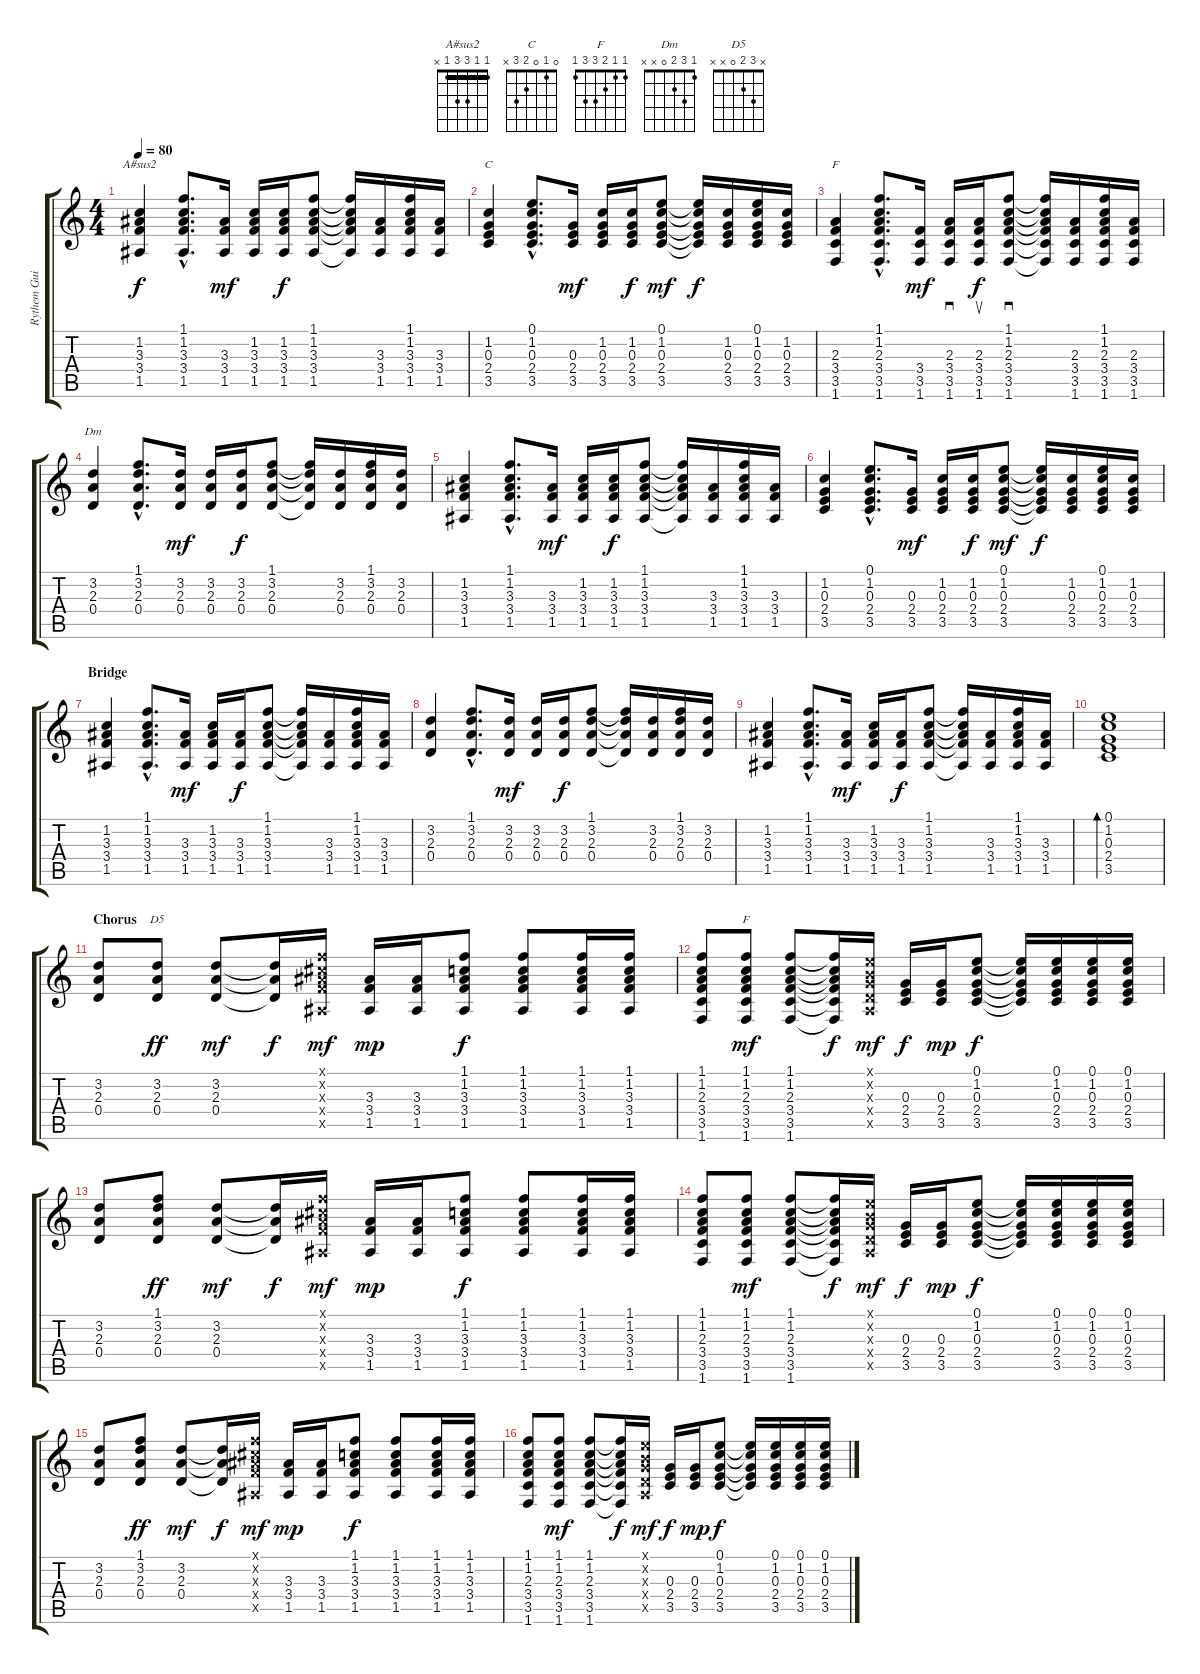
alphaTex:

\track ("Rythem Guitar" "Rythem Gui") {instrument acousticguitarsteel}
\staff {score tabs}
\tuning (E4 B3 G3 D3 A2 E2) {hide}
\chord ("A#sus2" 1 1 3 3 1 x) {barre 1}
\chord ("C" 0 1 0 2 3 x)
\chord ("F" 1 1 2 3 0 1) {barre 1}
\chord ("Dm" 1 3 2 0 x x)
\chord ("D5" x 3 2 0 x x)
\chord ("F" 1 1 2 3 3 1)
\ts (4 4)
\tempo 80
\clef g2
\ks c
(1.2 3.3 3.4 1.5).4{ch "A#sus2" dy f} (1.1{hac} 1.2{hac} 3.3{hac} 3.4{hac} 1.5{hac}).8{d} (3.3 3.4 1.5).16{dy mf} (1.2 3.3 3.4 1.5).16 (1.2 3.3 3.4 1.5).16{dy f} (1.1 1.2 3.3 3.4 1.5).8 (1.1{t} 1.2{t} 3.3{t} 3.4{t} 1.5{t}).16 (3.3 3.4 1.5).16 (1.1 1.2 3.3 3.4 1.5).16 (3.3 3.4 1.5).16 |
(1.2 0.3 2.4 3.5).4{ch "C"} (0.1{hac} 1.2{hac} 0.3{hac} 2.4{hac} 3.5{hac}).8{d} (0.3 2.4 3.5).16{dy mf} (1.2 0.3 2.4 3.5).16 (1.2 0.3 2.4 3.5).16{dy f} (0.1 1.2 0.3 2.4 3.5).8{dy mf} (0.1{t} 1.2{t} 0.3{t} 2.4{t} 3.5{t}).16{dy f} (1.2 0.3 2.4 3.5).16 (0.1 1.2 0.3 2.4 3.5).16 (1.2 0.3 2.4 3.5).16 |
(2.3 3.4 3.5 1.6).4{ch "F"} (1.1{hac} 1.2{hac} 2.3{hac} 3.4{hac} 3.5{hac} 1.6{hac}).8{d} (3.4 3.5 1.6).16{dy mf} (2.3 3.4 3.5 1.6).16{sd} (2.3 3.4 3.5 1.6).16{su dy f} (1.1 1.2 2.3 3.4 3.5 1.6).8{sd} (1.1{t} 1.2{t} 2.3{t} 3.4{t} 3.5{t} 1.6{t}).16 (2.3 3.4 3.5 1.6).16 (1.1 1.2 2.3 3.4 3.5 1.6).16 (2.3 3.4 3.5 1.6).16 |
(3.2 2.3 0.4).4{ch "Dm"} (1.1{hac} 3.2{hac} 2.3{hac} 0.4{hac}).8{d} (3.2 2.3 0.4).16{dy mf} (3.2 2.3 0.4).16 (3.2 2.3 0.4).16{dy f} (1.1 3.2 2.3 0.4).8 (1.1{t} 3.2{t} 2.3{t} 0.4{t}).16 (3.2 2.3 0.4).16 (1.1 3.2 2.3 0.4).16 (3.2 2.3 0.4).16 |
(1.2 3.3 3.4 1.5).4 (1.1{hac} 1.2{hac} 3.3{hac} 3.4{hac} 1.5{hac}).8{d} (3.3 3.4 1.5).16{dy mf} (1.2 3.3 3.4 1.5).16 (1.2 3.3 3.4 1.5).16{dy f} (1.1 1.2 3.3 3.4 1.5).8 (1.1{t} 1.2{t} 3.3{t} 3.4{t} 1.5{t}).16 (3.3 3.4 1.5).16 (1.1 1.2 3.3 3.4 1.5).16 (3.3 3.4 1.5).16 |
(1.2 0.3 2.4 3.5).4 (0.1{hac} 1.2{hac} 0.3{hac} 2.4{hac} 3.5{hac}).8{d} (0.3 2.4 3.5).16{dy mf} (1.2 0.3 2.4 3.5).16 (1.2 0.3 2.4 3.5).16{dy f} (0.1 1.2 0.3 2.4 3.5).8{dy mf} (0.1{t} 1.2{t} 0.3{t} 2.4{t} 3.5{t}).16{dy f} (1.2 0.3 2.4 3.5).16 (0.1 1.2 0.3 2.4 3.5).16 (1.2 0.3 2.4 3.5).16 |
\section ("" "Bridge")
(1.2 3.3 3.4 1.5).4 (1.1{hac} 1.2{hac} 3.3{hac} 3.4{hac} 1.5{hac}).8{d} (3.3 3.4 1.5).16{dy mf} (1.2 3.3 3.4 1.5).16 (3.3 3.4 1.5).16{dy f} (1.1 1.2 3.3 3.4 1.5).8 (1.1{t} 1.2{t} 3.3{t} 3.4{t} 1.5{t}).16 (3.3 3.4 1.5).16 (1.1 1.2 3.3 3.4 1.5).16 (3.3 3.4 1.5).16 |
(3.2 2.3 0.4).4 (1.1{hac} 3.2{hac} 2.3{hac} 0.4{hac}).8{d} (3.2 2.3 0.4).16{dy mf} (3.2 2.3 0.4).16 (3.2 2.3 0.4).16{dy f} (1.1 3.2 2.3 0.4).8 (1.1{t} 3.2{t} 2.3{t} 0.4{t}).16 (3.2 2.3 0.4).16 (1.1 3.2 2.3 0.4).16 (3.2 2.3 0.4).16 |
(1.2 3.3 3.4 1.5).4 (1.1{hac} 1.2{hac} 3.3{hac} 3.4{hac} 1.5{hac}).8{d} (3.3 3.4 1.5).16{dy mf} (1.2 3.3 3.4 1.5).16 (3.3 3.4 1.5).16{dy f} (1.1 1.2 3.3 3.4 1.5).8 (1.1{t} 1.2{t} 3.3{t} 3.4{t} 1.5{t}).16 (3.3 3.4 1.5).16 (1.1 1.2 3.3 3.4 1.5).16 (3.3 3.4 1.5).16 |
(0.1 1.2 0.3 2.4 3.5).1{bd 30} |
\section ("" "Chorus")
(3.2 2.3 0.4).8 (3.2 2.3 0.4).8{ch "D5" dy ff} (3.2 2.3 0.4).8{dy mf} (3.2{t} 2.3{t} 0.4{t}).16{dy f} (1.1{x} 2.2{x} 3.3{x} 3.4{x} 1.5{x}).16{dy mf} (3.3 3.4 1.5).16{dy mp} (3.3 3.4 1.5).16 (1.1 1.2 3.3 3.4 1.5).8{dy f} (1.1 1.2 3.3 3.4 1.5).8 (1.1 1.2 3.3 3.4 1.5).16 (1.1 1.2 3.3 3.4 1.5).16 |
(1.1 1.2 2.3 3.4 3.5 1.6).8 (1.1 1.2 2.3 3.4 3.5 1.6).8{ch "F" dy mf} (1.1 1.2 2.3 3.4 3.5 1.6).8 (1.1{t} 1.2{t} 2.3{t} 3.4{t} 3.5{t} 1.6{t}).16{dy f} (0.1{x} 0.2{x} 0.3{x} 0.4{x} 0.5{x}).16{dy mf} (0.3 2.4 3.5).16{dy f} (0.3 2.4 3.5).16{dy mp} (0.1 1.2 0.3 2.4 3.5).8{dy f} (0.1{t} 1.2{t} 0.3{t} 2.4{t} 3.5{t}).16 (0.1 1.2 0.3 2.4 3.5).16 (0.1 1.2 0.3 2.4 3.5).16 (0.1 1.2 0.3 2.4 3.5).16 |
(3.2 2.3 0.4).8 (1.1 3.2 2.3 0.4).8{dy ff} (3.2 2.3 0.4).8{dy mf} (3.2{t} 2.3{t} 0.4{t}).16{dy f} (1.1{x} 2.2{x} 3.3{x} 3.4{x} 1.5{x}).16{dy mf} (3.3 3.4 1.5).16{dy mp} (3.3 3.4 1.5).16 (1.1 1.2 3.3 3.4 1.5).8{dy f} (1.1 1.2 3.3 3.4 1.5).8 (1.1 1.2 3.3 3.4 1.5).16 (1.1 1.2 3.3 3.4 1.5).16 |
(1.1 1.2 2.3 3.4 3.5 1.6).8 (1.1 1.2 2.3 3.4 3.5 1.6).8{dy mf} (1.1 1.2 2.3 3.4 3.5 1.6).8 (1.1{t} 1.2{t} 2.3{t} 3.4{t} 3.5{t} 1.6{t}).16{dy f} (0.1{x} 0.2{x} 0.3{x} 0.4{x} 0.5{x}).16{dy mf} (0.3 2.4 3.5).16{dy f} (0.3 2.4 3.5).16{dy mp} (0.1 1.2 0.3 2.4 3.5).8{dy f} (0.1{t} 1.2{t} 0.3{t} 2.4{t} 3.5{t}).16 (0.1 1.2 0.3 2.4 3.5).16 (0.1 1.2 0.3 2.4 3.5).16 (0.1 1.2 0.3 2.4 3.5).16 |
(3.2 2.3 0.4).8 (1.1 3.2 2.3 0.4).8{dy ff} (3.2 2.3 0.4).8{dy mf} (3.2{t} 2.3{t} 0.4{t}).16{dy f} (1.1{x} 2.2{x} 3.3{x} 3.4{x} 1.5{x}).16{dy mf} (3.3 3.4 1.5).16{dy mp} (3.3 3.4 1.5).16 (1.1 1.2 3.3 3.4 1.5).8{dy f} (1.1 1.2 3.3 3.4 1.5).8 (1.1 1.2 3.3 3.4 1.5).16 (1.1 1.2 3.3 3.4 1.5).16 |
(1.1 1.2 2.3 3.4 3.5 1.6).8 (1.1 1.2 2.3 3.4 3.5 1.6).8{dy mf} (1.1 1.2 2.3 3.4 3.5 1.6).8 (1.1{t} 1.2{t} 2.3{t} 3.4{t} 3.5{t} 1.6{t}).16{dy f} (0.1{x} 0.2{x} 0.3{x} 0.4{x} 0.5{x}).16{dy mf} (0.3 2.4 3.5).16{dy f} (0.3 2.4 3.5).16{dy mp} (0.1 1.2 0.3 2.4 3.5).8{dy f} (0.1{t} 1.2{t} 0.3{t} 2.4{t} 3.5{t}).16 (0.1 1.2 0.3 2.4 3.5).16 (0.1 1.2 0.3 2.4 3.5).16 (0.1 1.2 0.3 2.4 3.5).16
